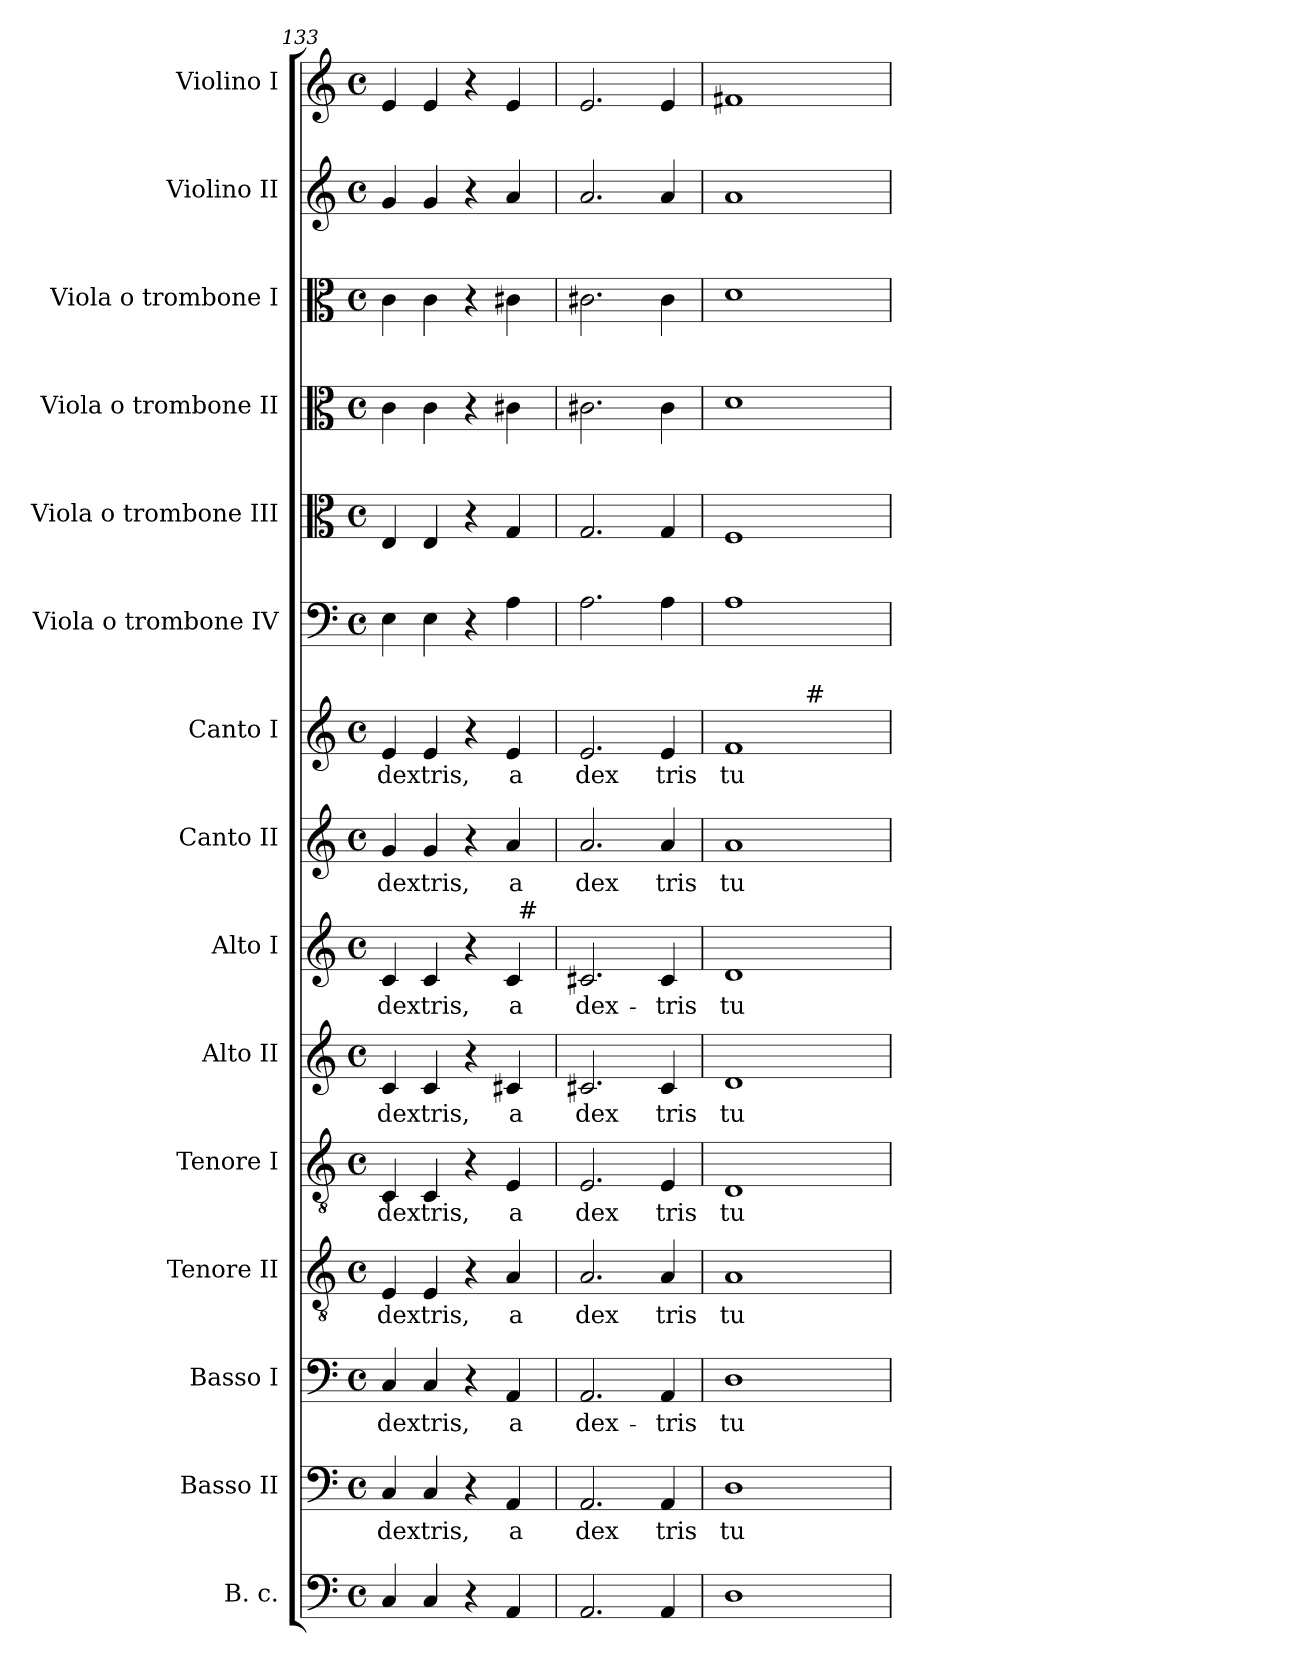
**kern	**kern	**text	**kern	**text	**kern	**text	**kern	**text	**kern	**text	**kern	**text	**kern	**text	**kern	**text	**kern	**kern	**kern	**kern	**kern	**kern
*part15	*part14	*part14	*part13	*part13	*part12	*part12	*part11	*part11	*part10	*part10	*part9	*part9	*part8	*part8	*part7	*part7	*part6	*part5	*part4	*part3	*part2	*part1
*staff15	*staff14	*staff14	*staff13	*staff13	*staff12	*staff12	*staff11	*staff11	*staff10	*staff10	*staff9	*staff9	*staff8	*staff8	*staff7	*staff7	*staff6	*staff5	*staff4	*staff3	*staff2	*staff1
*I"B. c.	*I"Basso II	*	*I"Basso I	*	*I"Tenore II	*	*I"Tenore I	*	*I"Alto II	*	*I"Alto I	*	*I"Canto II	*	*I"Canto I	*	*I"Viola o trombone IV	*I"Viola o trombone III	*I"Viola o trombone II	*I"Viola o trombone I	*I"Violino II	*I"Violino I
*	*	*	*	*	*	*	*	*	*	*	*	*	*	*	*	*	*I'Vla	*I'Vla	*I'Vla	*I'Vla	*I'Vln	*I'Vln
*clefF4	*clefF4	*	*clefF4	*	*clefGv2	*	*clefGv2	*	*clefG2	*	*clefG2	*	*clefG2	*	*clefG2	*	*clefF4	*clefC3	*clefC3	*clefC3	*clefG2	*clefG2
*k[]	*k[]	*	*k[]	*	*k[]	*	*k[]	*	*k[]	*	*k[]	*	*k[]	*	*k[]	*	*k[]	*k[]	*k[]	*k[]	*k[]	*k[]
*M4/4	*M4/4	*	*M4/4	*	*M4/4	*	*M4/4	*	*M4/4	*	*M4/4	*	*M4/4	*	*M4/4	*	*M4/4	*M4/4	*M4/4	*M4/4	*M4/4	*M4/4
*met(c)	*met(c)	*	*met(c)	*	*met(c)	*	*met(c)	*	*met(c)	*	*met(c)	*	*met(c)	*	*met(c)	*	*met(c)	*met(c)	*met(c)	*met(c)	*met(c)	*met(c)
=133	=133	=133	=133	=133	=133	=133	=133	=133	=133	=133	=133	=133	=133	=133	=133	=133	=133	=133	=133	=133	=133	=133
!	!	!LO:LY:b	!	!LO:LY:b	!	!LO:LY:b	!	!LO:LY:b	!	!LO:LY:b	!	!LO:LY:b	!	!LO:LY:b	!	!LO:LY:b	!	!	!	!	!	!
*	*	*	*	*	*	*	*	*	*	*	*^	*	*	*	*	*	*	*	*	*	*	*
4C/	4C/	dextris,	4C/	dextris,	4E/	dextris,	4C/	dextris,	4c/	dextris,	4c/	2ryy	dextris,	4g/	dextris,	4e/	dextris,	4E\	4E/	4c\	4c\	4g/	4e/
4C/	4C/	.	4C/	.	4E/	.	4C/	.	4c/	.	4c/	.	.	4g/	.	4e/	.	4E\	4E/	4c\	4c\	4g/	4e/
4r	4r	.	4r	.	4r	.	4r	.	4r	.	4r	4ryy	.	4r	.	4r	.	4r	4r	4r	4r	4r	4r
!	!	!LO:LY:b	!	!LO:LY:b	!	!LO:LY:b	!	!LO:LY:b	!	!LO:LY:b	!	!	!LO:LY:b	!	!LO:LY:b	!	!LO:LY:b	!	!	!	!	!	!
4AA/	4AA/	a	4AA/	a	4A/	a	4E/	a	4c#X/	a	4c/	32ryy	a	4a/	a	4e/	a	4A\	4G/	4c#X\	4c#X\	4a/	4e/
!	!	!	!	!	!	!	!	!	!	!	!	!LO:TX:a:t=#	!	!	!	!	!	!	!	!	!	!	!
.	.	.	.	.	.	.	.	.	.	.	.	8..ryy	.	.	.	.	.	.	.	.	.	.	.
=134	=134	=134	=134	=134	=134	=134	=134	=134	=134	=134	=134	=134	=134	=134	=134	=134	=134	=134	=134	=134	=134	=134	=134
!	!	!LO:LY:b	!	!LO:LY:b	!	!LO:LY:b	!	!LO:LY:b	!	!LO:LY:b	!	!	!LO:LY:b	!	!LO:LY:b	!	!LO:LY:b	!	!	!	!	!	!
*	*	*	*	*	*	*	*	*	*	*	*v	*v	*	*	*	*	*	*	*	*	*	*	*
2.AA/	2.AA/	dex	2.AA/	dex-	2.A/	dex	2.E/	dex	2.c#X/	dex	2.c#X/	dex-	2.a/	dex	2.e/	dex	2.A\	2.G/	2.c#X\	2.c#X\	2.a/	2.e/
!	!	!LO:LY:b	!	!LO:LY:b	!	!LO:LY:b	!	!LO:LY:b	!	!LO:LY:b	!	!LO:LY:b	!	!LO:LY:b	!	!LO:LY:b	!	!	!	!	!	!
4AA/	4AA/	tris	4AA/	-tris	4A/	tris	4E/	tris	4c#/	tris	4c#/	-tris	4a/	tris	4e/	tris	4A\	4G/	4c#\	4c#\	4a/	4e/
=135	=135	=135	=135	=135	=135	=135	=135	=135	=135	=135	=135	=135	=135	=135	=135	=135	=135	=135	=135	=135	=135	=135
!	!	!LO:LY:b	!	!LO:LY:b	!	!LO:LY:b	!	!LO:LY:b	!	!LO:LY:b	!	!LO:LY:b	!	!LO:LY:b	!	!LO:LY:b	!	!	!	!	!	!
*	*	*	*	*	*	*	*	*	*	*	*	*	*	*	*^	*	*	*	*	*	*	*
1D	1D	tu	1D	tu-	1A	tu	1D	tu	1d	tu	1d	tu-	1a	tu	1f	4ryy	tu	1A	1F	1d	1d	1a	1f#X
.	.	.	.	.	.	.	.	.	.	.	.	.	.	.	.	8ryy	.	.	.	.	.	.	.
.	.	.	.	.	.	.	.	.	.	.	.	.	.	.	.	32ryy	.	.	.	.	.	.	.
!	!	!	!	!	!	!	!	!	!	!	!	!	!	!	!	!LO:TX:a:t=#	!	!	!	!	!	!	!
.	.	.	.	.	.	.	.	.	.	.	.	.	.	.	.	2ryy	.	.	.	.	.	.	.
.	.	.	.	.	.	.	.	.	.	.	.	.	.	.	.	16.ryy	.	.	.	.	.	.	.
*	*	*	*	*	*	*	*	*	*	*	*	*	*	*	*v	*v	*	*	*	*	*	*	*
=	=	=	=	=	=	=	=	=	=	=	=	=	=	=	=	=	=	=	=	=	=	=
*-	*-	*-	*-	*-	*-	*-	*-	*-	*-	*-	*-	*-	*-	*-	*-	*-	*-	*-	*-	*-	*-	*-
